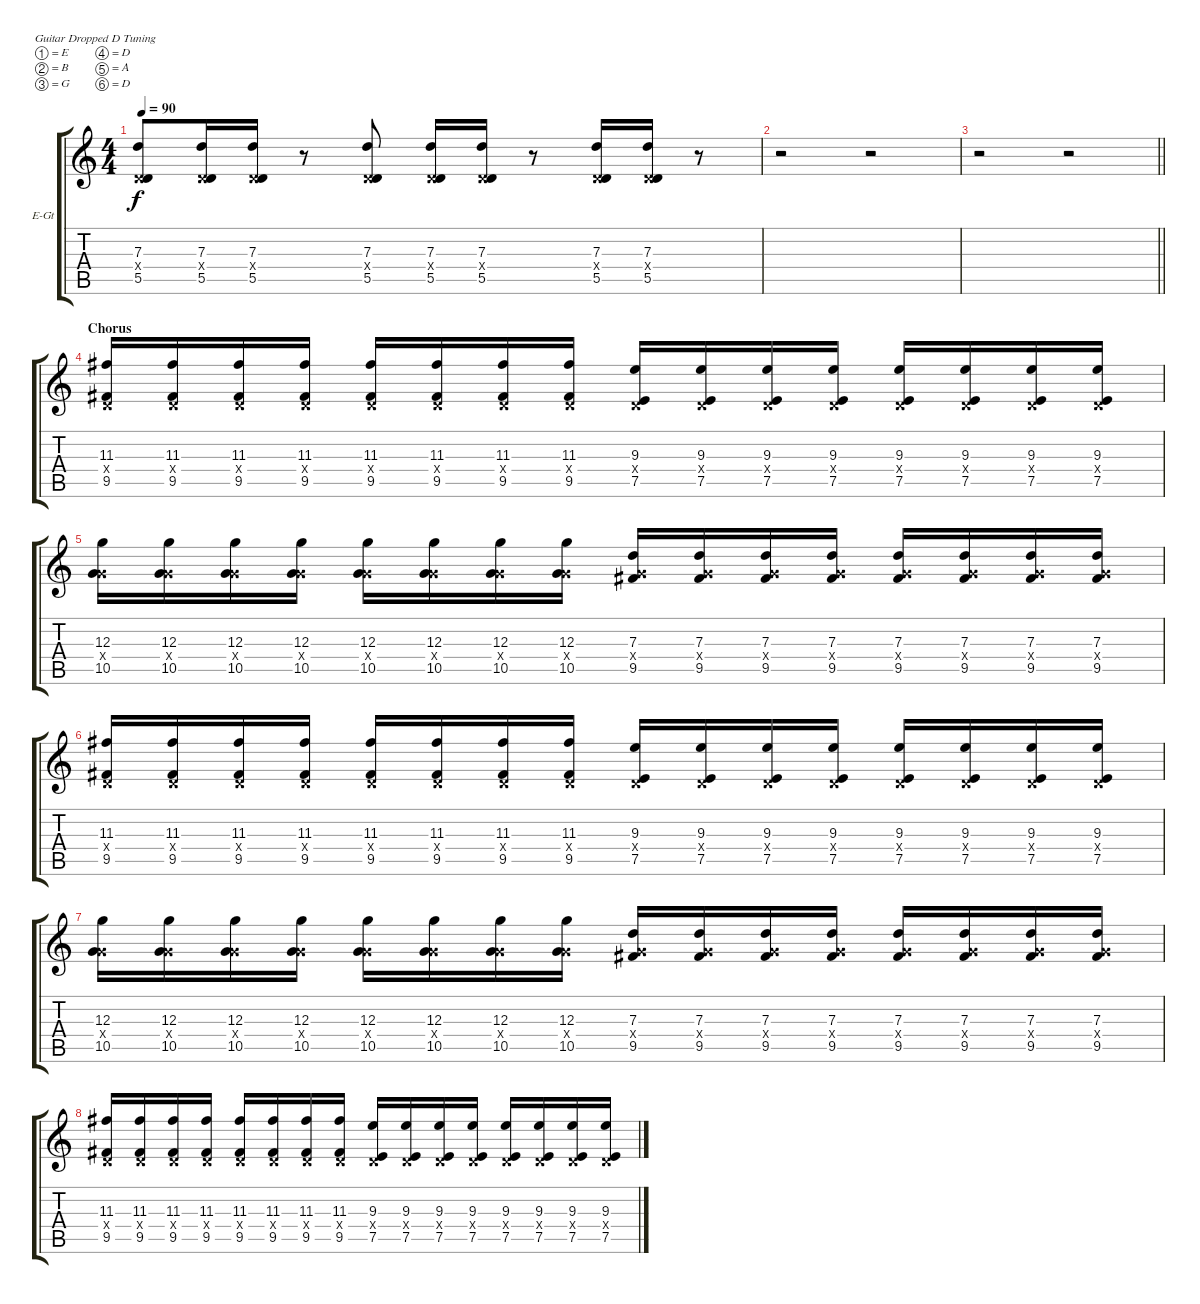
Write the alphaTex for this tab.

\bracketExtendMode groupsimilarinstruments
\firstSystemTrackNameOrientation horizontal
\otherSystemsTrackNameOrientation horizontal
\track ("Jack Barakat" "E-Gt") {instrument distortionguitar}
\staff {score tabs}
\tuning (E4 B3 G3 D3 A2 D2)
\ts (4 4)
\tempo 90
\clef g2
\ks c
(7.3 0.4{x} 5.5).8{dy f} (7.3 0.4{x} 5.5).16 (7.3 0.4{x} 5.5).16 r.8 (7.3 0.4{x} 5.5).8 (7.3 0.4{x} 5.5).16 (7.3 0.4{x} 5.5).16 r.8 (7.3 0.4{x} 5.5).16 (7.3 0.4{x} 5.5).16 r.8 |
r.2 r.2 |
\barLineRight lightlight
r.2 r.2 |
\section ("" "Chorus")
(0.4{x} 9.5 11.3).16 (0.4{x} 9.5 11.3).16 (0.4{x} 9.5 11.3).16 (0.4{x} 9.5 11.3).16 (0.4{x} 9.5 11.3).16 (0.4{x} 9.5 11.3).16 (0.4{x} 9.5 11.3).16 (0.4{x} 9.5 11.3).16 (0.4{x} 7.5 9.3).16 (0.4{x} 7.5 9.3).16 (0.4{x} 7.5 9.3).16 (0.4{x} 7.5 9.3).16 (0.4{x} 7.5 9.3).16 (9.3 0.4{x} 7.5).16 (9.3 0.4{x} 7.5).16 (9.3 0.4{x} 7.5).16 |
(5.4{x} 10.5 12.3).16 (5.4{x} 10.5 12.3).16 (5.4{x} 10.5 12.3).16 (5.4{x} 10.5 12.3).16 (5.4{x} 10.5 12.3).16 (5.4{x} 10.5 12.3).16 (5.4{x} 10.5 12.3).16 (5.4{x} 10.5 12.3).16 (5.4{x} 9.5 7.3).16 (5.4{x} 9.5 7.3).16 (5.4{x} 9.5 7.3).16 (5.4{x} 9.5 7.3).16 (5.4{x} 9.5 7.3).16 (5.4{x} 9.5 7.3).16 (5.4{x} 9.5 7.3).16 (5.4{x} 9.5 7.3).16 |
(0.4{x} 9.5 11.3).16 (0.4{x} 9.5 11.3).16 (0.4{x} 9.5 11.3).16 (0.4{x} 9.5 11.3).16 (0.4{x} 9.5 11.3).16 (0.4{x} 9.5 11.3).16 (0.4{x} 9.5 11.3).16 (0.4{x} 9.5 11.3).16 (0.4{x} 7.5 9.3).16 (0.4{x} 7.5 9.3).16 (0.4{x} 7.5 9.3).16 (0.4{x} 7.5 9.3).16 (0.4{x} 7.5 9.3).16 (9.3 0.4{x} 7.5).16 (9.3 0.4{x} 7.5).16 (9.3 0.4{x} 7.5).16 |
(5.4{x} 10.5 12.3).16 (5.4{x} 10.5 12.3).16 (5.4{x} 10.5 12.3).16 (5.4{x} 10.5 12.3).16 (5.4{x} 10.5 12.3).16 (5.4{x} 10.5 12.3).16 (5.4{x} 10.5 12.3).16 (5.4{x} 10.5 12.3).16 (5.4{x} 9.5 7.3).16 (5.4{x} 9.5 7.3).16 (5.4{x} 9.5 7.3).16 (5.4{x} 9.5 7.3).16 (5.4{x} 9.5 7.3).16 (5.4{x} 9.5 7.3).16 (5.4{x} 9.5 7.3).16 (5.4{x} 9.5 7.3).16 |
(0.4{x} 9.5 11.3).16 (0.4{x} 9.5 11.3).16 (0.4{x} 9.5 11.3).16 (0.4{x} 9.5 11.3).16 (0.4{x} 9.5 11.3).16 (0.4{x} 9.5 11.3).16 (0.4{x} 9.5 11.3).16 (0.4{x} 9.5 11.3).16 (0.4{x} 7.5 9.3).16 (0.4{x} 7.5 9.3).16 (0.4{x} 7.5 9.3).16 (0.4{x} 7.5 9.3).16 (0.4{x} 7.5 9.3).16 (9.3 0.4{x} 7.5).16 (9.3 0.4{x} 7.5).16 (9.3 0.4{x} 7.5).16
